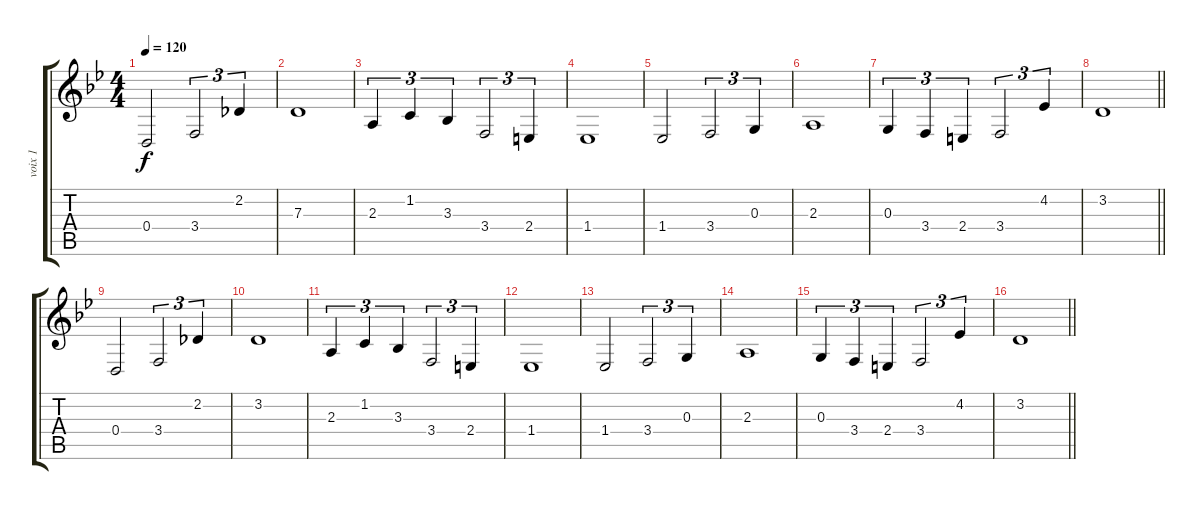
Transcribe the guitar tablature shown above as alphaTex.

\track ("voix 1" "voix 1") {instrument voiceoohs}
\staff {score tabs}
\tuning (E4 B3 G3 D3 A2 E2) {hide}
\ts (4 4)
\tempo 120
\clef g2
\ks bb
0.4.2{dy f instrument voiceoohs} 3.4.2{tu (3 2)} 2.2.4{tu (3 2)} |
7.3.1 |
2.3.4{tu (3 2)} 1.2.4{tu (3 2)} 3.3.4{tu (3 2)} 3.4.2{tu (3 2)} 2.4.4{tu (3 2)} |
1.4.1 |
1.4.2 3.4.2{tu (3 2)} 0.3.4{tu (3 2)} |
2.3.1 |
0.3.4{tu (3 2)} 3.4.4{tu (3 2)} 2.4.4{tu (3 2)} 3.4.2{tu (3 2)} 4.2.4{tu (3 2)} |
\barLineRight lightlight
3.2.1 |
0.4.2 3.4.2{tu (3 2)} 2.2.4{tu (3 2)} |
3.2.1 |
2.3.4{tu (3 2)} 1.2.4{tu (3 2)} 3.3.4{tu (3 2)} 3.4.2{tu (3 2)} 2.4.4{tu (3 2)} |
1.4.1 |
1.4.2 3.4.2{tu (3 2)} 0.3.4{tu (3 2)} |
2.3.1 |
0.3.4{tu (3 2)} 3.4.4{tu (3 2)} 2.4.4{tu (3 2)} 3.4.2{tu (3 2)} 4.2.4{tu (3 2)} |
\barLineRight lightlight
3.2.1
